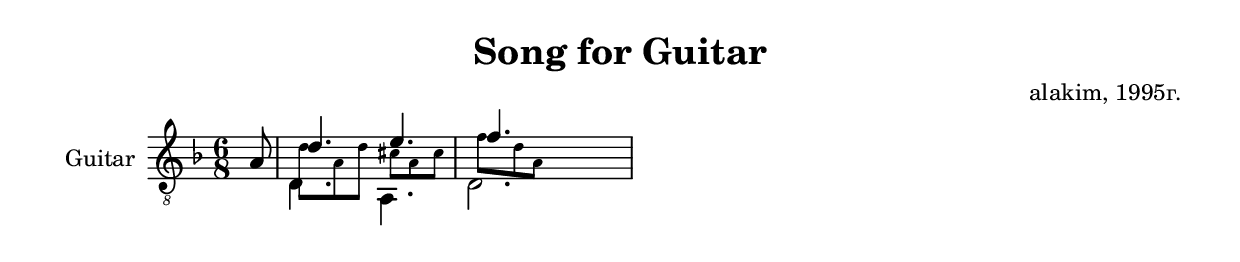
\version "2.12.2"

\header{
	title="Song for Guitar"
	composer = "alakim, 1995г."
}
lineBreak = {\break}

harmVoice = % Форматирование для второго голоса, играющего перебор
#(define-music-function (parser location mus) (ly:music?)
    #{
        \teeny 
		\override Stem #'length-fraction = #0.3
		\override Stem #'font-size = #0.1
        $mus
    #})

Song = {
	\partial 8 {a'8|}
	<<	{\relative c''{d4. e | f}} 
		\\{\relative c''{\harmVoice  d8 [a d] cis [a cis] | f8 d a }} 
		\\{\stemDown d'4. a | d'2.} >>
}

<<
	\new Staff{
		\clef "treble_8" \key d \minor \time 6/8
		\set Staff.instrumentName="Guitar"
		\transpose c' c{
			\Song
		}
	}
>>

